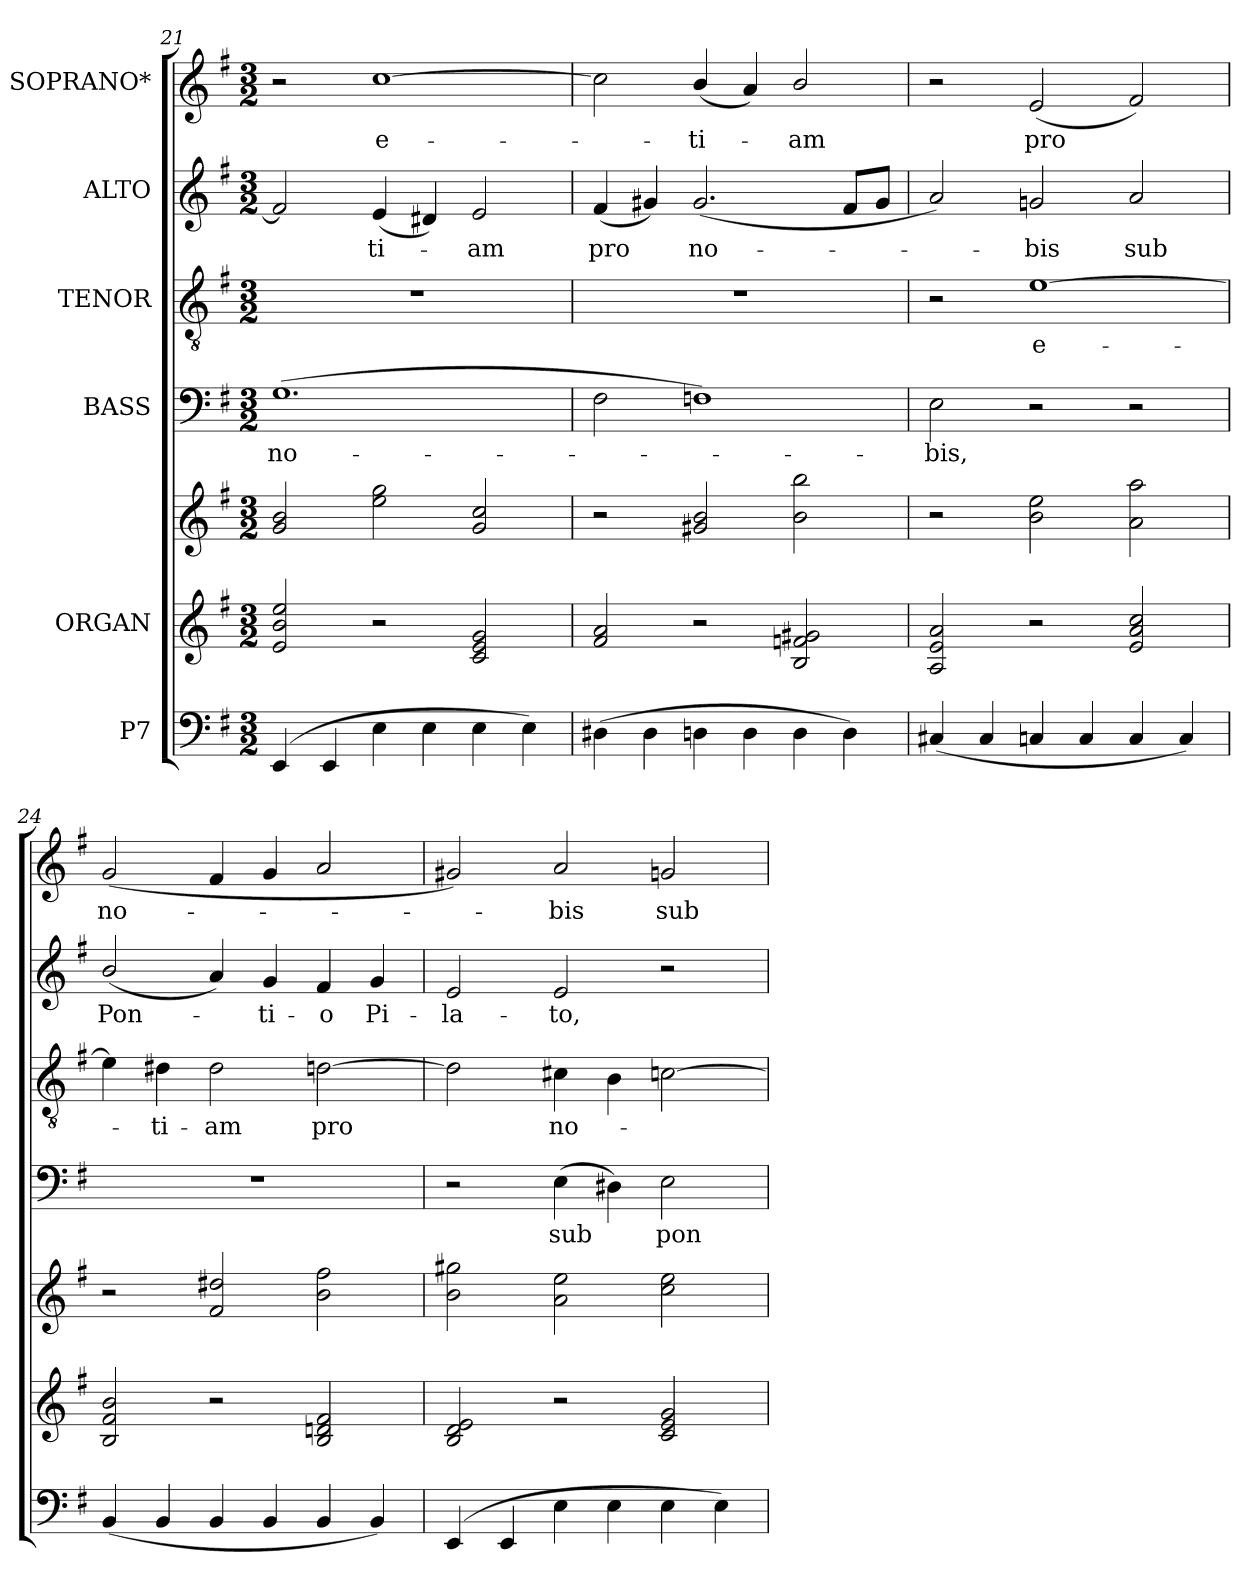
**kern	**kern	**kern	**kern	**text	**kern	**text	**kern	**text	**kern	**text
*part6	*part5	*part5	*part4	*part4	*part3	*part3	*part2	*part2	*part1	*part1
*staff7	*staff6	*staff5	*staff4	*staff4	*staff3	*staff3	*staff2	*staff2	*staff1	*staff1
*I"P7	*I"ORGAN	*	*I"BASS	*	*I"TENOR	*	*I"ALTO	*	*I"SOPRANO*	*
!!LO:LB:g=z
*clefF4	*clefG2	*clefG2	*clefF4	*	*clefGv2	*	*clefG2	*	*clefG2	*
*	*	*	*	*	*ITrd7c12	*	*	*	*	*
*k[f#]	*k[f#]	*k[f#]	*k[f#]	*	*k[f#]	*	*k[f#]	*	*k[f#]	*
*G:	*G:	*G:	*G:	*	*G:	*	*G:	*	*G:	*
*M3/2	*M3/2	*M3/2	*M3/2	*	*M3/2	*	*M3/2	*	*M3/2	*
=21	=21	=21	=21	=21	=21	=21	=21	=21	=21	=21
!	!	!	!	!LO:LY:b:color=#000000	!LO:N:vis=1	!	!	!	!	!
(4EEi/	2ei/ 2bi 2eei	2gi/ 2bi	(1.Gi	no-	1.r	.	2f#i/]	.	2r	.
4EEi/	.	.	.	.	.	.	.	.	.	.
!	!	!	!	!	!	!	!	!LO:LY:b:color=#000000	!	!
!	!	!	!	!	!	!	!	!	!	!LO:LY:b:color=#000000
4Ei\	2r	2eei\ 2ggi	.	.	.	.	(4ei/	-ti-	[1cci	e-
4Ei\	.	.	.	.	.	.	4d#Xi/)	.	.	.
!	!	!	!	!	!	!	!	!LO:LY:b:color=#000000	!	!
4Ei\	2ci/ 2ei 2gi	2gi/ 2cci	.	.	.	.	2ei/	-am	.	.
4Ei\)	.	.	.	.	.	.	.	.	.	.
=22	=22	=22	=22	=22	=22	=22	=22	=22	=22	=22
!	!	!	!	!	!LO:N:vis=1	!	!	!	!	!
!	!	!	!	!	!	!	!	!LO:LY:b:color=#000000	!	!
(4D#Xi\	2f#i/ 2ai	2r	2F#i\	.	1.r	.	(4f#i/	pro	2cci\]	.
4D#i\	.	.	.	.	.	.	4g#Xi/)	.	.	.
!	!	!	!	!	!	!	!	!LO:LY:b:color=#000000	!	!
!	!	!	!	!	!	!	!	!	!	!LO:LY:b:color=#000000
4Dni\	2r	2g#Xi/ 2bi	1Fni)	.	.	.	(2.g#i/	no-	(4bi/	-ti-
4Di\	.	.	.	.	.	.	.	.	4ai/)	.
!	!	!	!	!	!	!	!	!	!	!LO:LY:b:color=#000000
4Di\	2Bi/ 2fni 2g#Xi	2bi\ 2bbi	.	.	.	.	.	.	2bi/	-am
4Di\)	.	.	.	.	.	.	8f#i/L	.	.	.
.	.	.	.	.	.	.	8g#i/J	.	.	.
=23	=23	=23	=23	=23	=23	=23	=23	=23	=23	=23
!	!	!	!	!LO:LY:b:color=#000000	!	!	!	!	!	!
(4C#Xi/	2Ai/ 2ei 2ai	2r	2Ei\	-bis,	2r	.	2ai/)	.	2r	.
4C#i/	.	.	.	.	.	.	.	.	.	.
!	!	!	!	!	!	!LO:LY:b:color=#000000	!	!	!	!
!	!	!	!	!	!	!	!	!LO:LY:b:color=#000000	!	!
!	!	!	!	!	!	!	!	!	!	!LO:LY:b:color=#000000
4Cni/	2r	2bi\ 2eei	2r	.	[1Ei	e-	2gni/	-bis	(2ei/	pro
4Ci/	.	.	.	.	.	.	.	.	.	.
!	!	!	!	!	!	!	!	!LO:LY:b:color=#000000	!	!
4Ci/	2ei/ 2ai 2cci	2ai\ 2aai	2r	.	.	.	2ai/	sub	2f#i/)	.
4Ci/)	.	.	.	.	.	.	.	.	.	.
=24	=24	=24	=24	=24	=24	=24	=24	=24	=24	=24
!	!	!	!LO:N:vis=1	!	!	!	!	!	!	!
!	!	!	!	!	!	!	!	!LO:LY:b:color=#000000	!	!
!	!	!	!	!	!	!	!	!	!	!LO:LY:b:color=#000000
(4BBi/	2Bi/ 2f#i 2bi	2r	1.r	.	4Ei\]	.	(2bi/	Pon-	(2gi/	no-
!	!	!	!	!	!	!LO:LY:b:color=#000000	!	!	!	!
4BBi/	.	.	.	.	4D#Xi\	-ti-	.	.	.	.
!	!	!	!	!	!	!LO:LY:b:color=#000000	!	!	!	!
4BBi/	2r	2f#i/ 2dd#Xi	.	.	2D#i\	-am	4ai/)	.	4f#i/	.
!	!	!	!	!	!	!	!	!LO:LY:b:color=#000000	!	!
4BBi/	.	.	.	.	.	.	4gi/	-ti-	4gi/	.
!	!	!	!	!	!	!LO:LY:b:color=#000000	!	!	!	!
!	!	!	!	!	!	!	!	!LO:LY:b:color=#000000	!	!
4BBi/	2Bi/ 2dni 2f#i	2bi\ 2ff#i	.	.	[2Dni\	pro	4f#i/	-o	2ai/	.
!	!	!	!	!	!	!	!	!LO:LY:b:color=#000000	!	!
4BBi/)	.	.	.	.	.	.	4gi/	Pi-	.	.
=25	=25	=25	=25	=25	=25	=25	=25	=25	=25	=25
!	!	!	!	!	!	!	!	!LO:LY:b:color=#000000	!	!
(4EEi/	2Bi/ 2di 2ei	2bi\ 2gg#Xi	2r	.	2Di\]	.	2ei/	-la-	2g#Xi/)	.
4EEi/	.	.	.	.	.	.	.	.	.	.
!	!	!	!	!LO:LY:b:color=#000000	!	!	!	!	!	!
!	!	!	!	!	!	!LO:LY:b:color=#000000	!	!	!	!
!	!	!	!	!	!	!	!	!LO:LY:b:color=#000000	!	!
!	!	!	!	!	!	!	!	!	!	!LO:LY:b:color=#000000
4Ei\	2r	2ai\ 2eei	(4Ei\	sub	4C#Xi\	no-	2ei/	-to,	2ai/	-bis
4Ei\	.	.	4D#Xi\)	.	4BBi\	.	.	.	.	.
!	!	!	!	!LO:LY:b:color=#000000	!	!	!	!	!	!
!	!	!	!	!	!	!	!	!	!	!LO:LY:b:color=#000000
4Ei\	2ci/ 2ei 2gi	2cci\ 2eei	2Ei\	pon-	[2Cni\	.	2r	.	2gni/	sub
4Ei\)	.	.	.	.	.	.	.	.	.	.
=	=	=	=	=	=	=	=	=	=	=
*-	*-	*-	*-	*-	*-	*-	*-	*-	*-	*-
